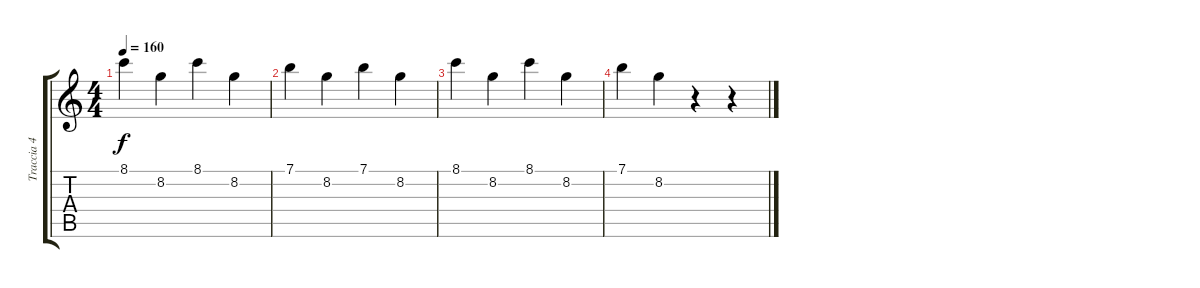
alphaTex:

\track ("Traccia 4" "Traccia 4") {instrument acousticguitarsteel}
\staff {score tabs}
\tuning (E4 B3 G3 D3 A2 E2) {hide}
\ts (4 4)
\tempo 160
\clef g2
\ks c
8.1.4{dy f} 8.2.4 8.1.4 8.2.4 |
7.1.4 8.2.4 7.1.4 8.2.4 |
8.1.4 8.2.4 8.1.4 8.2.4 |
7.1.4 8.2.4 r.4 r.4
